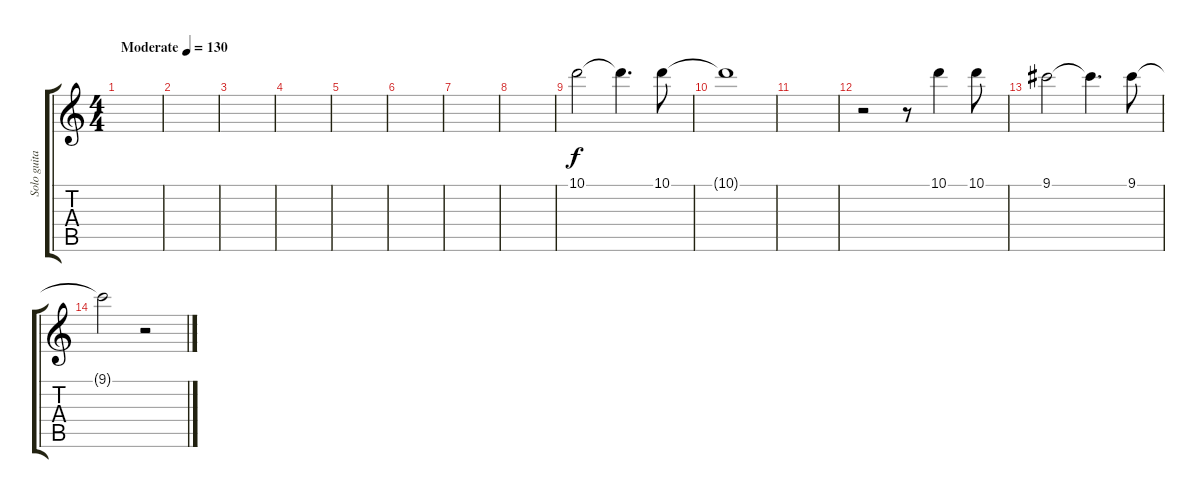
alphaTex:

\track ("Solo guitar" "Solo guita") {instrument distortionguitar}
\staff {score tabs}
\tuning (E4 B3 G3 D3 A2 E2) {hide}
\ts (4 4)
\tempo (130 "Moderate")
\clef g2
\ks c
|
|
|
|
|
|
|
|
10.1.2 10.1{t}.4{d} 10.1.8 |
10.1{t}.1 |
|
r.2 r.8 10.1.4 10.1.8 |
9.1.2 9.1{t}.4{d} 9.1.8 |
9.1{t}.2 r.2
